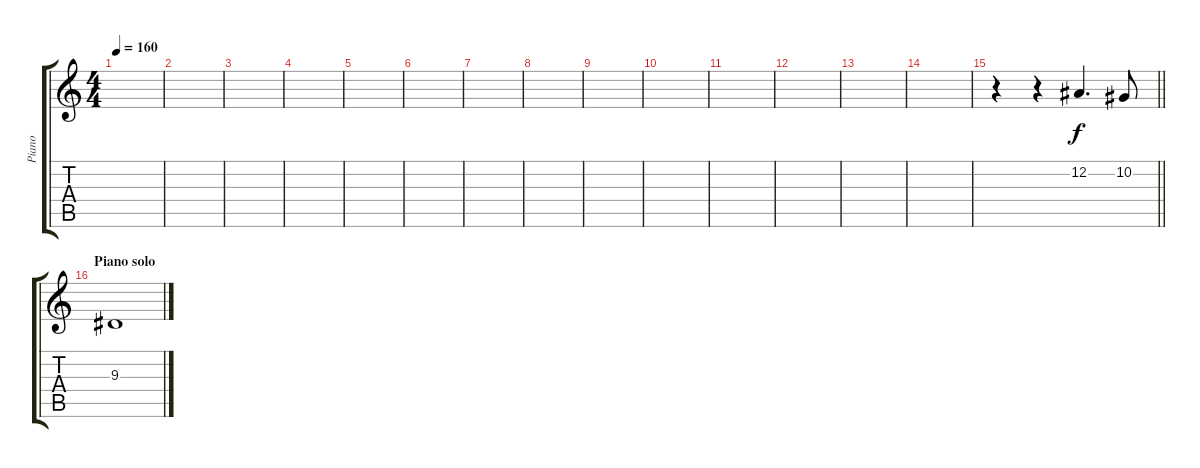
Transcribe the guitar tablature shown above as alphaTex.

\track ("Piano" "Piano") {instrument electricgrandpiano}
\staff {score tabs}
\tuning (Eb4 Bb3 Gb3 Db3 Ab2 Eb2) {hide}
\ts (4 4)
\tempo 160
\clef g2
\ks c
|
|
|
|
|
|
|
|
|
|
|
|
|
|
\barLineRight lightlight
r.4 r.4 12.2.4{d} 10.2.8 |
\section ("" "Piano solo")
9.3.1
